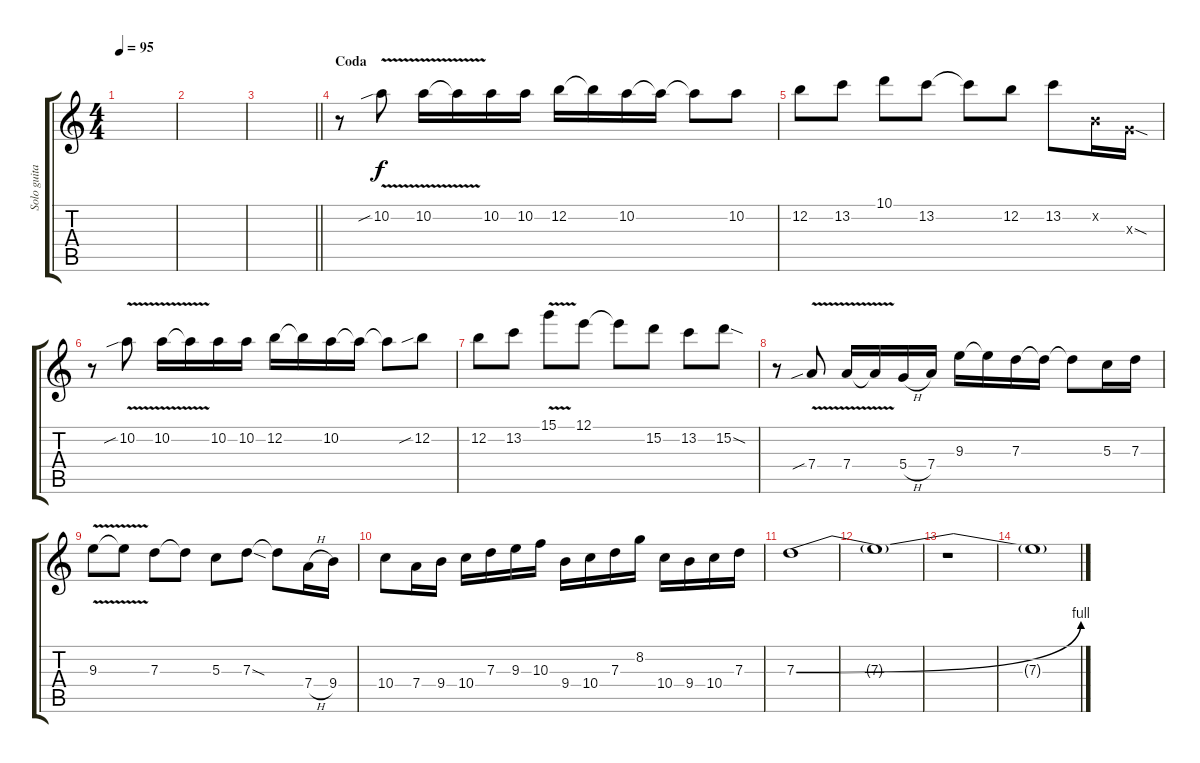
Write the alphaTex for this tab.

\track ("Solo guitar" "Solo guita") {instrument overdrivenguitar}
\staff {score tabs}
\tuning (E4 B3 G3 D3 A2 E2) {hide}
\ts (4 4)
\tempo 95
\clef g2
\ks c
|
|
\barLineRight lightlight
|
\section ("" "Coda")
r.8 10.2{v sib}.8 10.2{v}.16 10.2{t}.16 10.2.16 10.2.16 12.2.16 12.2{t}.16 10.2.16 10.2{t}.16 10.2{t}.8 10.2.8 |
12.2.8 13.2.8 10.1.8 13.2.8 13.2{t}.8 12.2.8 13.2.8 0.2{x}.16 0.3{sod x}.16 |
r.8 10.2{v sib}.8 10.2{v}.16 10.2{t}.16 10.2.16 10.2.16 12.2.16 12.2{t}.16 10.2.16 10.2{t}.16 10.2{t}.8 12.2{sib}.8 |
12.2.8 13.2.8 15.1{v}.8 12.1.8 12.1{t}.8 15.2.8 13.2.8 15.2{sod}.8 |
r.8 7.4{v sib}.8 7.4{v}.16 7.4{t}.16 5.4{h}.16 7.4.16 9.3.16 9.3{t}.16 7.3.16 7.3{t}.16 7.3{t}.8 5.3.16 7.3.16 |
9.3{v}.8 9.3{t}.8 7.3.8 7.3{t}.8 5.3.8 7.3{sod}.8 7.3{t}.8 7.4{h}.16 9.4.16 |
10.4.8 7.4.16 9.4.16 10.4.16 7.3.16 9.3.16 10.3.16 9.4.16 10.4.16 7.3.16 8.2.16 10.4.16 9.4.16 10.4.16 7.3.16 |
7.3{be (bend 0 0 60 4)}.1 |
7.3{t}.1 |
r.1{volume 0} |
7.3{t}.1
